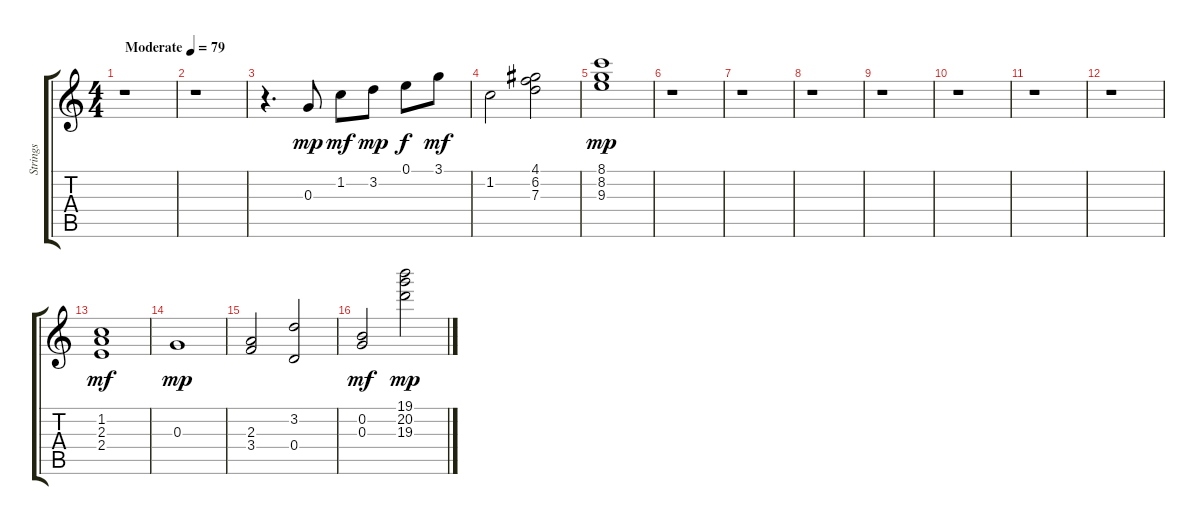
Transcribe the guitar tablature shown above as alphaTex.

\track ("Strings" "Strings") {instrument electricguitarclean}
\staff {score tabs}
\tuning (E4 B3 G3 D3 A2 E2) {hide}
\ts (4 4)
\tempo (79 "Moderate")
\clef g2
\ks c
r.1{dy mp instrument electricguitarclean} |
r.1 |
r.4{d} 0.3.8 1.2.8{dy mf} 3.2.8{dy mp} 0.1.8{dy f} 3.1.8{dy mf} |
1.2.2 (4.1 6.2 7.3).2 |
(8.1 8.2 9.3).1{dy mp} |
r.1 |
r.1 |
r.1 |
r.1 |
r.1 |
r.1 |
r.1 |
(1.2 2.3 2.4).1{dy mf} |
0.3.1{dy mp} |
(2.3 3.4).2 (3.2 0.4).2 |
(0.2 0.3).2{dy mf} (19.1 20.2 19.3).2{dy mp}
